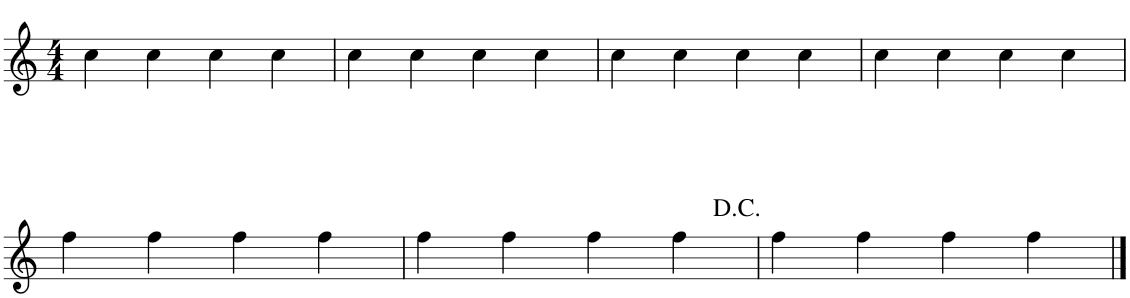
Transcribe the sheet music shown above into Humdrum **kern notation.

**kern
*part1
*staff1
*I"Flute
*I'Fl.
*clefG2
*k[]
*M4/4
=1
4cc\
4cc\
4cc\
4cc\
=2
4cc\
4cc\
4cc\
4cc\
=3
4cc\
4cc\
4cc\
4cc\
=4
4cc\
4cc\
4cc\
4cc\
!!LO:LB:g=z
=1
4ff\
4ff\
4ff\
4ff\
=2
4ff\
4ff\
4ff\
4ff\
=3
4ff\
4ff\
4ff\
4ff\
==
*-
